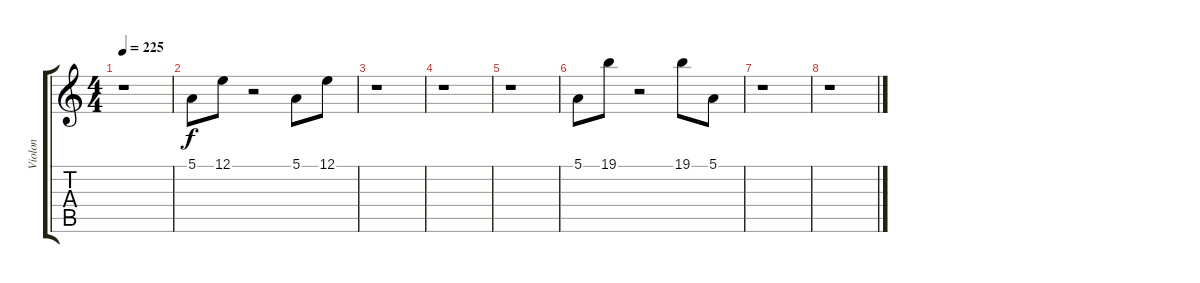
\track ("Violon" "Violon") {instrument violin}
\staff {score tabs}
\tuning (E4 B3 G3 D3 A2 E2) {hide}
\ts (4 4)
\tempo 225
\clef g2
\ks c
r.1{dy f} |
5.1.8 12.1.8 r.2 5.1.8 12.1.8 |
r.1 |
r.1 |
r.1 |
5.1.8 19.1.8 r.2 19.1.8 5.1.8 |
r.1 |
r.1
